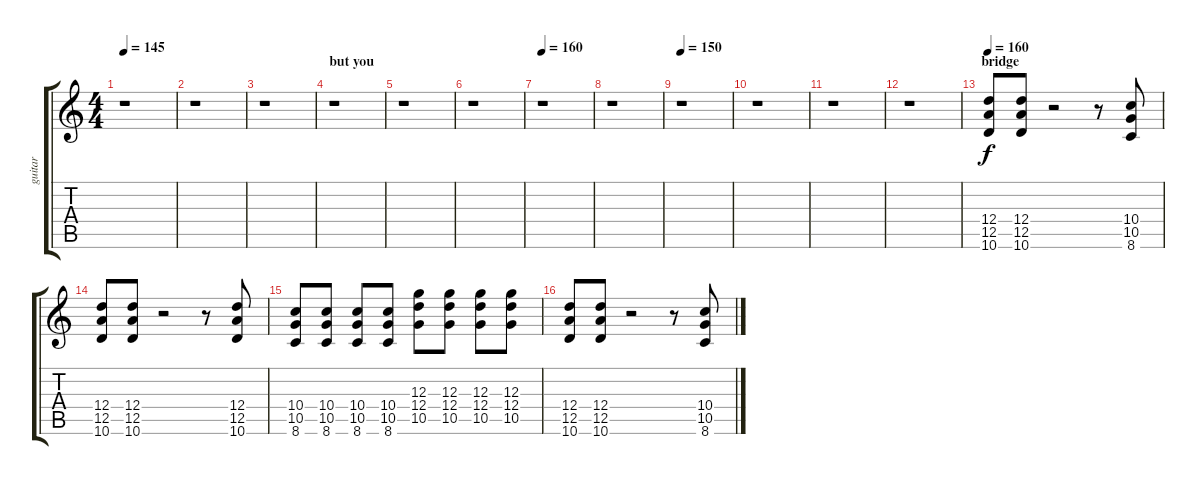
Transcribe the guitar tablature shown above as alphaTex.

\track ("guitar" "guitar") {instrument distortionguitar}
\staff {score tabs}
\tuning (E4 B3 G3 D3 A2 E2) {hide}
\ts (4 4)
\tempo 145
\clef g2
\ks c
r.1{dy f} |
r.1 |
r.1 |
\section ("" "but you")
r.1 |
r.1 |
r.1 |
\tempo 160
r.1 |
r.1 |
\tempo 150
r.1 |
r.1 |
r.1 |
r.1 |
\section ("" "bridge")
\tempo 160
(12.4 12.5 10.6).8 (12.4 12.5 10.6).8 r.2 r.8 (10.4 10.5 8.6).8 |
(12.4 12.5 10.6).8 (12.4 12.5 10.6).8 r.2 r.8 (12.4 12.5 10.6).8 |
(10.4 10.5 8.6).8 (10.4 10.5 8.6).8 (10.4 10.5 8.6).8 (10.4 10.5 8.6).8 (12.3 12.4 10.5).8 (12.3 12.4 10.5).8 (12.3 12.4 10.5).8 (12.3 12.4 10.5).8 |
(12.4 12.5 10.6).8 (12.4 12.5 10.6).8 r.2 r.8 (10.4 10.5 8.6).8
